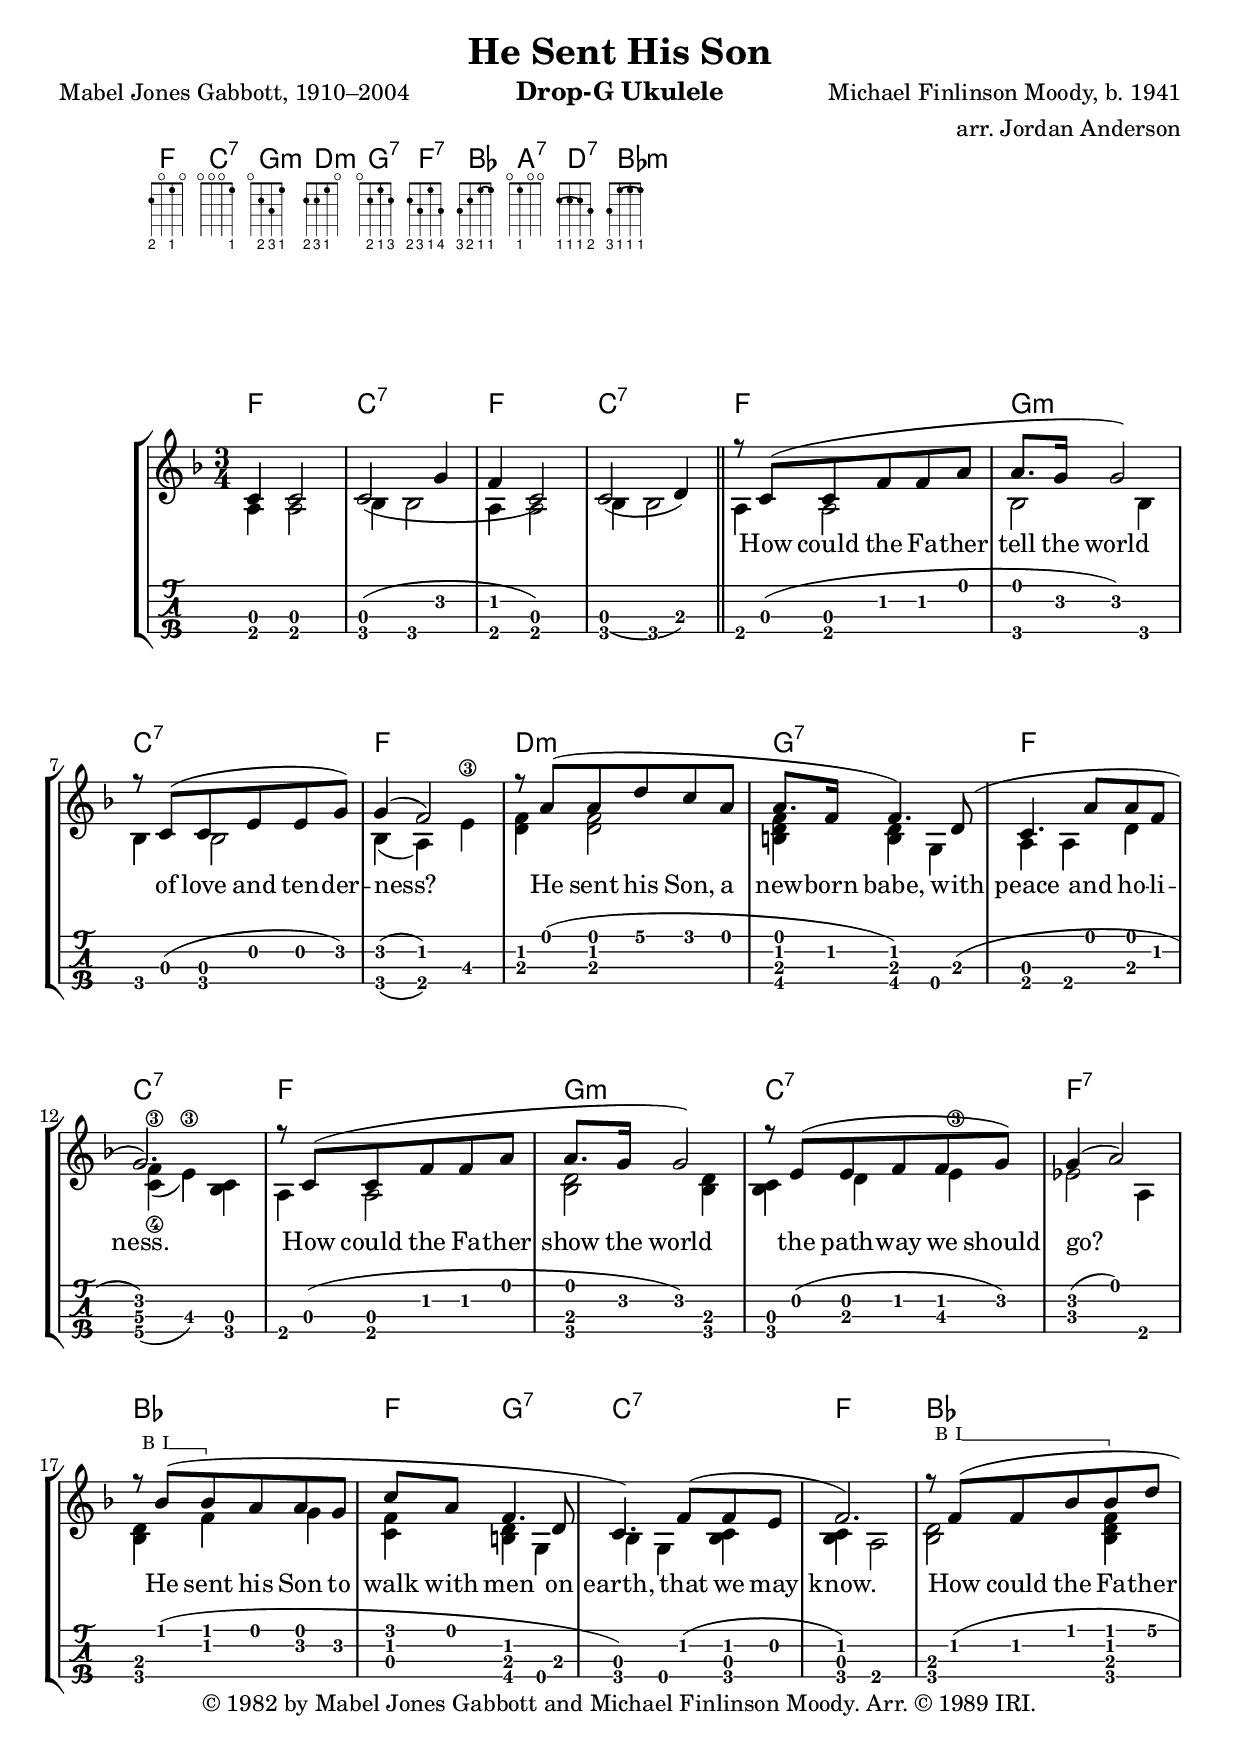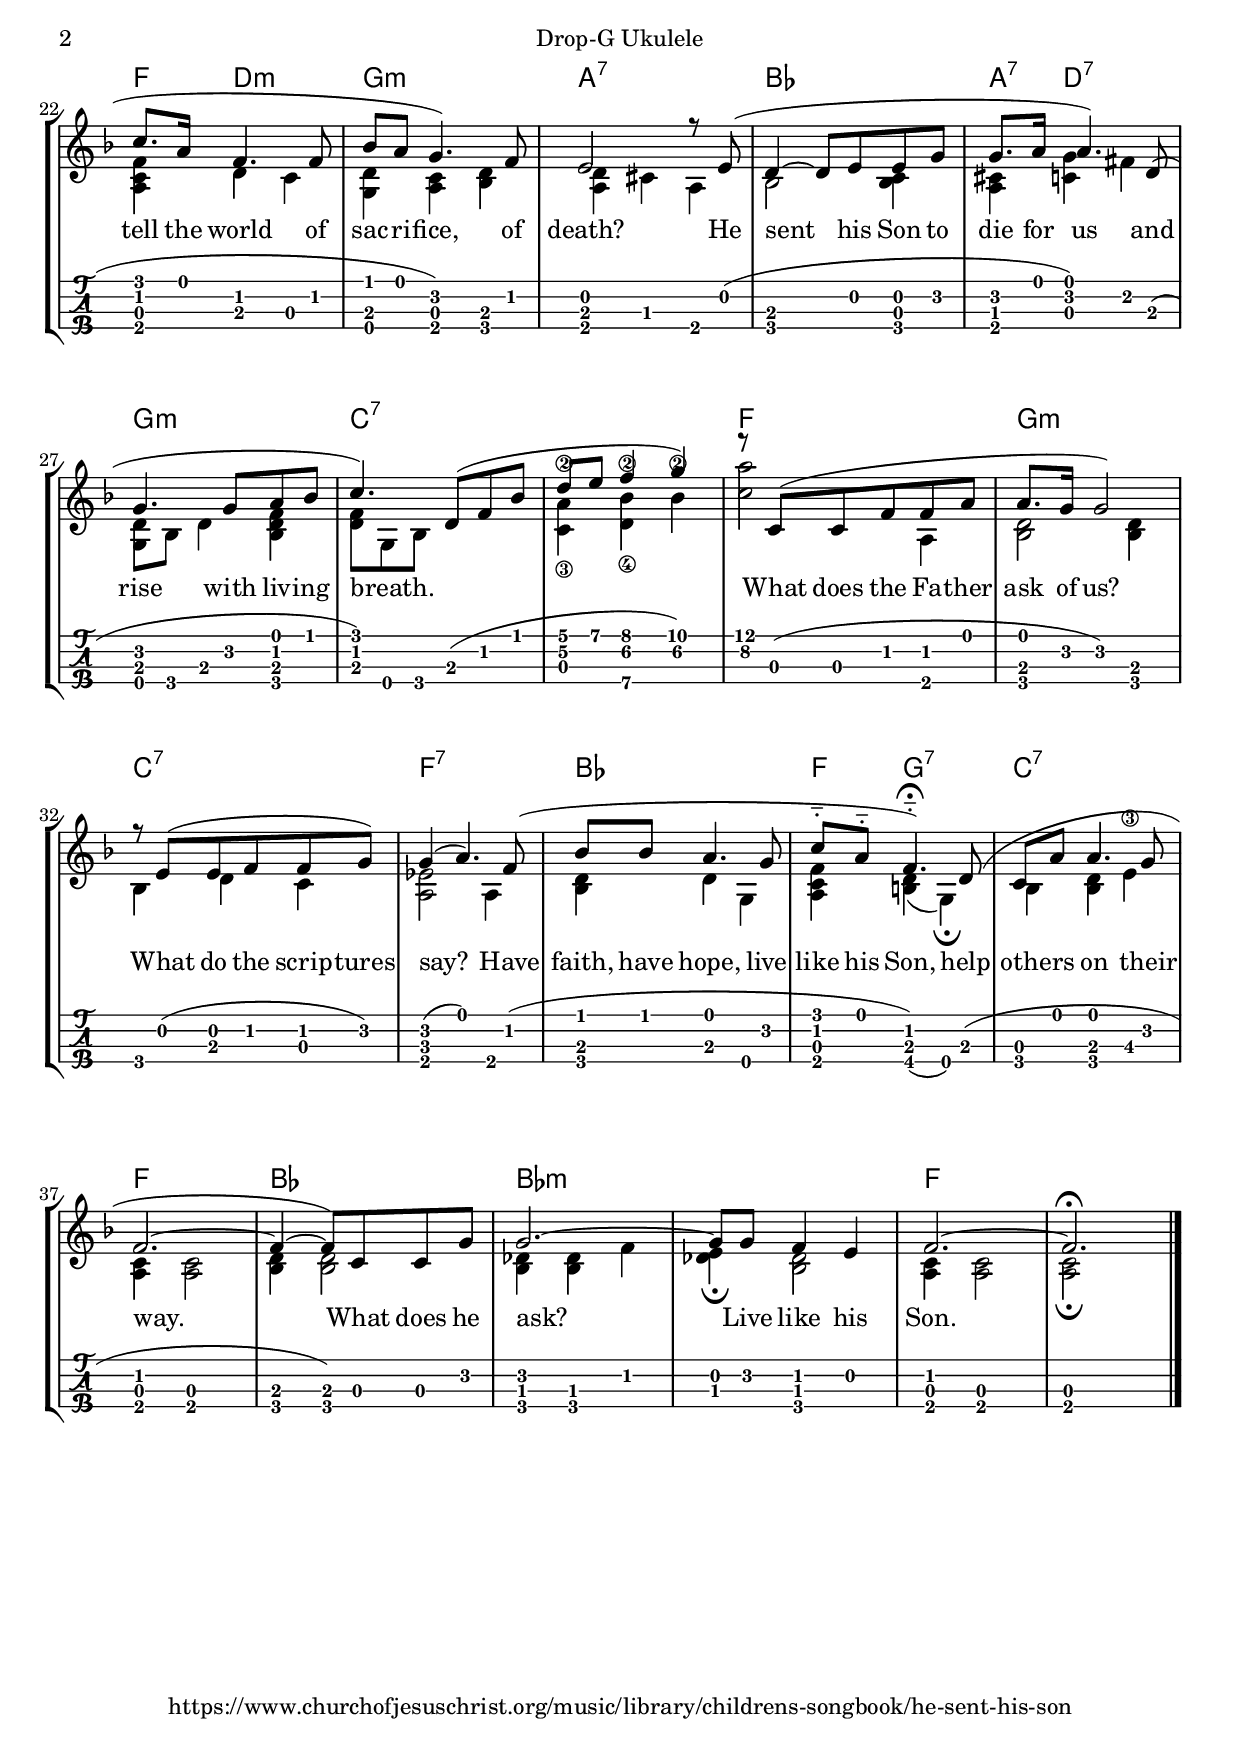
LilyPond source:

\version "2.18.2"
\language "english"
\include "../../lib/barre.ily"
\include "predefined-ukulele-fretboards.ly"

\header {
    title = "He Sent His Son"
    poet = "Mabel Jones Gabbott, 1910–2004"
    composer = "Michael Finlinson Moody, b. 1941"
    arranger = "arr. Jordan Anderson"
    % these appear at bottom of page
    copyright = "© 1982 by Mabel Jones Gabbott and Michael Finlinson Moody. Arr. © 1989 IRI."
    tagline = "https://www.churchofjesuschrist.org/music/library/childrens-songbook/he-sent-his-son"
  }

drop-g-ukulele-tuning = \stringTuning <g c' e' a'>

% Chords

TopChords = {
  \chordmode {
    f c:7 g:m d:m g:7 f:7 bf a:7 d:7 bf:m
  }
}

StaffChords = \chordmode {
  f2. c:7 f c:7
  f g:m c:7 f d:m g:7 f c:7 f g:m c:7 f:7
  bf f4 g2:7 c2.:7 f
  bf f4 d2:m g2.:m a:7
  bf a4:7 d2:7 g2.:m c1.:7
  f2. g:m c:7 f:7 bf f4 g2:7 c2.:7 f2. bf bf1.:m f
}

% Main music
intro = {
  c'4 c'2 c' (g'4 f' c'2) c' (d'4) \bar "||"
}

melody = {
  \set melismaBusyProperties = #'()
  s2. s s s
  % How could the Fa -- ther tell the world
  r8 c' (c' f' f' a' a'8. g'16 g'2)
  % of love and ten -- der -- ness?_
  r8 c'8 (c' e' e' g') g'4 (f'2)
  % He sent his Son, a new -- born babe,
  r8 a' (a' d'' c'' a' a'8. f'16 f'4.)
  % with peace and ho -- li -- ness._
  d'8 (c'4. a'8 a' f' g'2.)
  % How could the Fa -- ther show the world
  r8 c' (c' f' f' a' a'8. g'16 g'2)
  % the path -- way we should go?_
  r8 e' (e' f' f' g') g'4 (a'2)
  % He sent his Son to walk with men
  r8 bf'8 (bf' a' a' g' c'' a' f'4.
  % on earth, that we may know._
  d'8 c'4.) f'8 (f'8 e'8 f'2.)
  % How could the Fa -- ther tell the world
  r8 f' (f' bf' bf' d'' c''8. a'16 f'4.
  % of sac -- ri -- fice, of death?
  f'8 bf'8 a' g'4.) f'8 e'2
  % He sent his Son to die for us
  r8 e'8 (d'4~ d'8 e' e' g' g'8. a'16 a'4.)
  % and rise with liv -- ing breath.
  d'8 (g'4. g'8 a' bf' c''4.)
  d'8 (f' bf' d'' e'' f''4 g'')
  % What does the Fa -- ther ask of us?
  r8 c' (c' f' f' a' a'8. g'16 g'2)
  % What do the scrip -- tures say?
  r8 e' (e' f' f' g') g'4 (a'4.)
  % Have faith, have hope,
  f'8 (bf' bf' a'4.
  % live like his Son,
  g'8 c''-_ a'-_ f'4.-_\fermata)
  % help oth -- ers on their way.
  d'8 (c' a' a'4. g'8 f'2.~ f'4~ f'8)
  % What does he ask?
  c' c' g' g'2.~ g'8
  % Live like his Son.
  g' f'4 e'4 f'2.~ f'2.\fermata

  \bar "|."
}
alto = {
  a4 a2 bf4 bf2 a4 a2 bf4 bf2
  % How could the Fa -- ther tell the world
  a4 a2 bf2 bf4
  % of love and ten -- der -- ness?_
  bf4 bf2 bf4 (a4) e'\3
  % He sent his Son, a new -- born babe,
  <f' d'>4  <f' d'>2 <f' d' b>4 <d' b> g
  % with peace and ho -- li -- ness._
  a4 a4 d'4 <f'\3 c'\4> (e'\3) <c' bf>
  % How could the Fa -- ther show the world
  a4 a2 <d' bf>2 <d' bf>4
  % the path -- way we should go?_
  <c' bf>4 d' e'\3 ef'2 a4
  % He sent his Son to walk with men
  \fbarre #"I" { <d' bf>4 f' } g' <f' c'> <d' b> g
  % on earth, that we may know._
  bf g <c' bf> <c' bf> a2
  % How could the Fa -- ther tell the world
  \fbarre #"I" { <d' bf>2  <f' d' bf>4 } <f' c' a> d' c'
  % of sac -- ri -- fice, of death?
  <d' g> <c' a> <d' bf> <d' a> cs' a
  % He sent his Son to die for us
  bf2 <bf c'>4 <cs' a> <g' c'> fs'
  % and rise with liv -- ing breath.
  <d' g>8 bf d'4 <f' d' bf> <f' d'>8 g bf
  s4. <a'\2 c'\3>4 <bf'\2 d'\4> bf'\2
  % What does the Fa -- ther ask of us?
  <a'' c''>2 a4 <d' bf>2 <d' bf>4
  % What do the scrip -- tures say?
  bf d' c' <ef' a>2 a4
  % Have faith, have hope,
  <d' bf> d' g
  % live like his Son,
  <f' c' a> <d' b> (g_\fermata)
  % help oth -- ers on their way.
  bf <d' bf> e'\3 <c' a> <c' a>2
  % What does he ask?
  <d' bf>4 <d' bf>2 <df' bf>4 <df' bf> f' <e' df'>\fermata
  % Live like his Son.
  <df' bf>2 <c' a>4 <c' a>2 <c' a>2\fermata

}

verseOne = \lyricmode {
  How could the Fa -- ther tell the world of love and ten -- der -- ness? _
  He sent his Son, a new -- born babe, with peace and ho -- li -- ness.
  How could the Fa -- ther show the world the path -- way we should go? _
  He sent his Son to walk with men on earth, that we may know.
  How could the Fa -- ther tell the world of sac -- ri -- fice, of death?
  He sent _ his Son to die for us and rise with liv -- ing breath.
  _ _ _ _ _ _ _
  What does the Fa -- ther ask of us? What do the scrip -- tures say? _
  Have faith, have hope, live like his Son, help oth -- ers on their way. _ _
  What does he ask? _ Live like his Son.
}

\header {
      instrument = "Drop-G Ukulele"
}

\score {
  <<
    \new ChordNames {
      \TopChords
    }
    \new FretBoards {
      \set Staff.stringTunings = #ukulele-tuning
      \TopChords
    }
  >>
}

\score {
  <<
    \new ChordNames \StaffChords
    \new StaffGroup <<
      \new Staff <<
        \time 3/4
        \clef treble
        \key f \major
        \new Voice { \intro }
        \new Voice = "melodyVoice" { \voiceOne \melody }
        \new Voice { \voiceTwo \alto }
        \new Lyrics \lyricsto "melodyVoice" \verseOne
      >>

      \new TabStaff <<
        \set TabStaff.stringTunings = #drop-g-ukulele-tuning
        \absolute <<
          \new TabVoice { \intro }
          \new TabVoice { \voiceOne \melody }
          \new TabVoice { \voiceTwo \alto }
        >>
      >>
    >>
  >>
}
